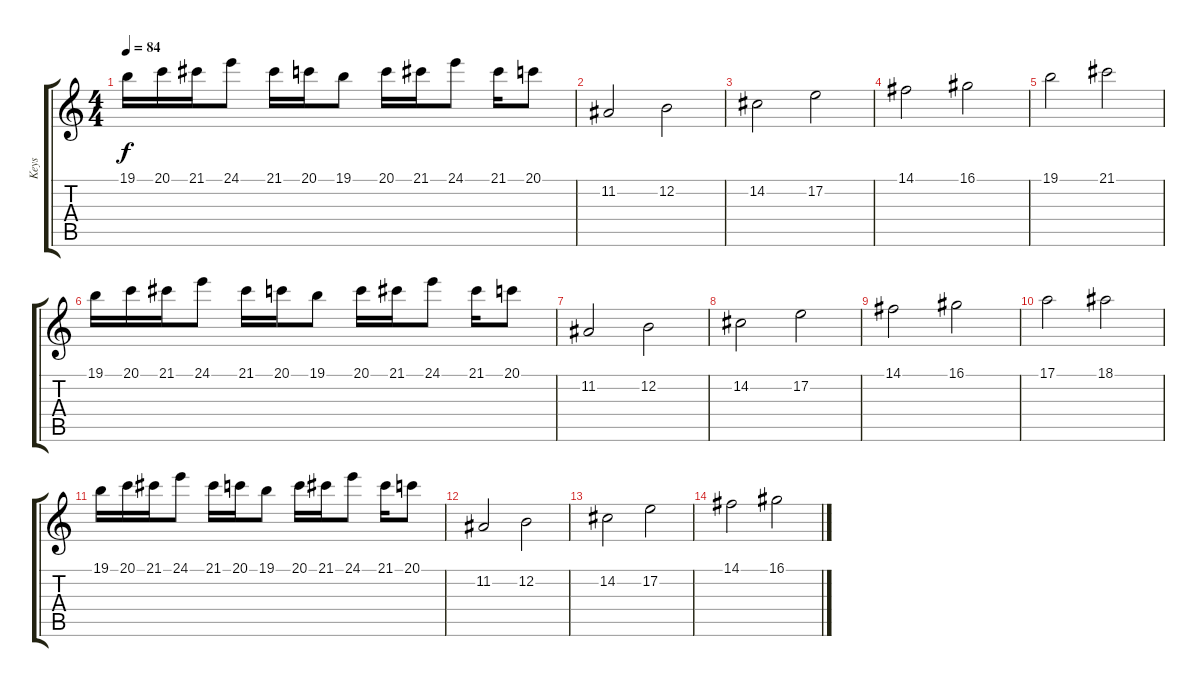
\track ("Keys" "Keys") {instrument synthstrings1}
\staff {score tabs}
\tuning (E4 B3 G3 D3 A2 D2) {hide}
\ts (4 4)
\tempo 84
\clef g2
\ks c
19.1.16{dy f} 20.1.16 21.1.16 24.1.8 21.1.16 20.1.16 19.1.8 20.1.16 21.1.16 24.1.8 21.1.16 20.1.8 |
11.2.2 12.2.2 |
14.2.2 17.2.2 |
14.1.2 16.1.2 |
19.1.2 21.1.2 |
19.1.16 20.1.16 21.1.16 24.1.8 21.1.16 20.1.16 19.1.8 20.1.16 21.1.16 24.1.8 21.1.16 20.1.8 |
11.2.2 12.2.2 |
14.2.2 17.2.2 |
14.1.2 16.1.2 |
17.1.2 18.1.2 |
19.1.16 20.1.16 21.1.16 24.1.8 21.1.16 20.1.16 19.1.8 20.1.16 21.1.16 24.1.8 21.1.16 20.1.8 |
11.2.2 12.2.2 |
14.2.2 17.2.2 |
14.1.2 16.1.2
